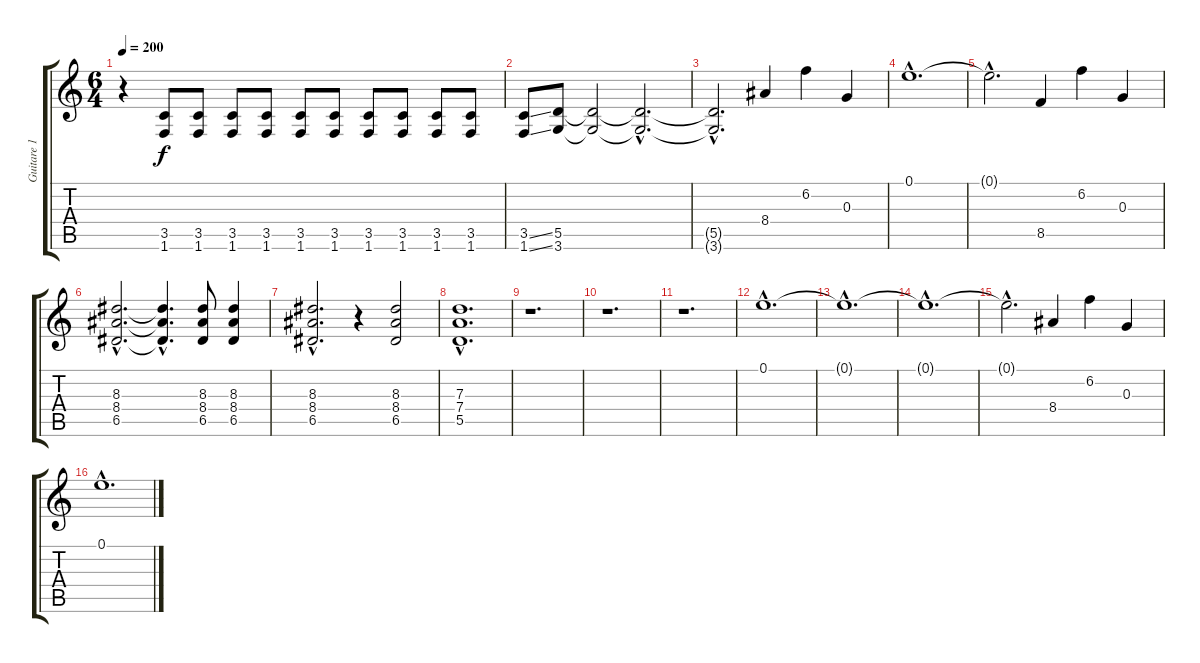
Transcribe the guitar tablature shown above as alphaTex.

\track ("Guitare 1" "Guitare 1") {instrument electricguitarclean}
\staff {score tabs}
\tuning (E4 B3 G3 D3 A2 E2) {hide}
\ts (6 4)
\tempo 200
\clef g2
\ks c
r.4{dy f} (3.5 1.6).8 (3.5 1.6).8 (3.5 1.6).8 (3.5 1.6).8 (3.5 1.6).8 (3.5 1.6).8 (3.5 1.6).8 (3.5 1.6).8 (3.5 1.6).8 (3.5 1.6).8 |
(3.5{ss} 1.6{ss}).8 (5.5 3.6).8 (5.5{t} 3.6{t}).2 (5.5{hac t} 3.6{hac t}).2{d} |
(5.5{hac t} 3.6{hac t}).2{d} 8.4.4 6.2.4 0.3.4 |
0.1{hac}.1{d} |
0.1{hac t}.2{d} 8.5.4 6.2.4 0.3.4 |
(8.3{hac} 8.4 6.5{hac}).2{d} (8.3{hac t} 8.4{hac t} 6.5{hac t}).4{d} (8.3 8.4 6.5).8 (8.3 8.4 6.5).4 |
(8.3 8.4{hac} 6.5{hac}).2{d} r.4 (8.3 8.4 6.5).2 |
(7.3{hac} 7.4{hac} 5.5).1{d} |
r.1{d} |
r.1{d} |
r.1{d} |
0.1{hac}.1{d} |
0.1{hac t}.1{d} |
0.1{hac t}.1{d} |
0.1{hac t}.2{d} 8.4.4 6.2.4 0.3.4 |
0.1{hac}.1{d}
